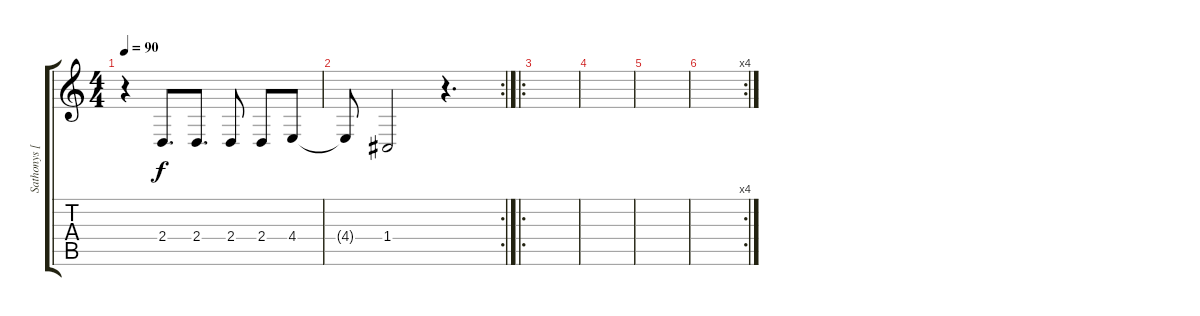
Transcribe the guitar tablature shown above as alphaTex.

\track ("Sathonys [Clean Vocals]" "Sathonys [") {instrument choiraahs}
\staff {score tabs}
\tuning (D4 A3 F3 C3 G2 D2) {hide}
\ts (4 4)
\tempo 90
\clef g2
\ks c
r.4{dy f} 2.4.8{d} 2.4.8{d} 2.4.8 2.4.8 4.4.8 |
\rc 2
4.4{t}.8 1.4.2 r.4{d} |
\ro
|
|
|
\rc 4
